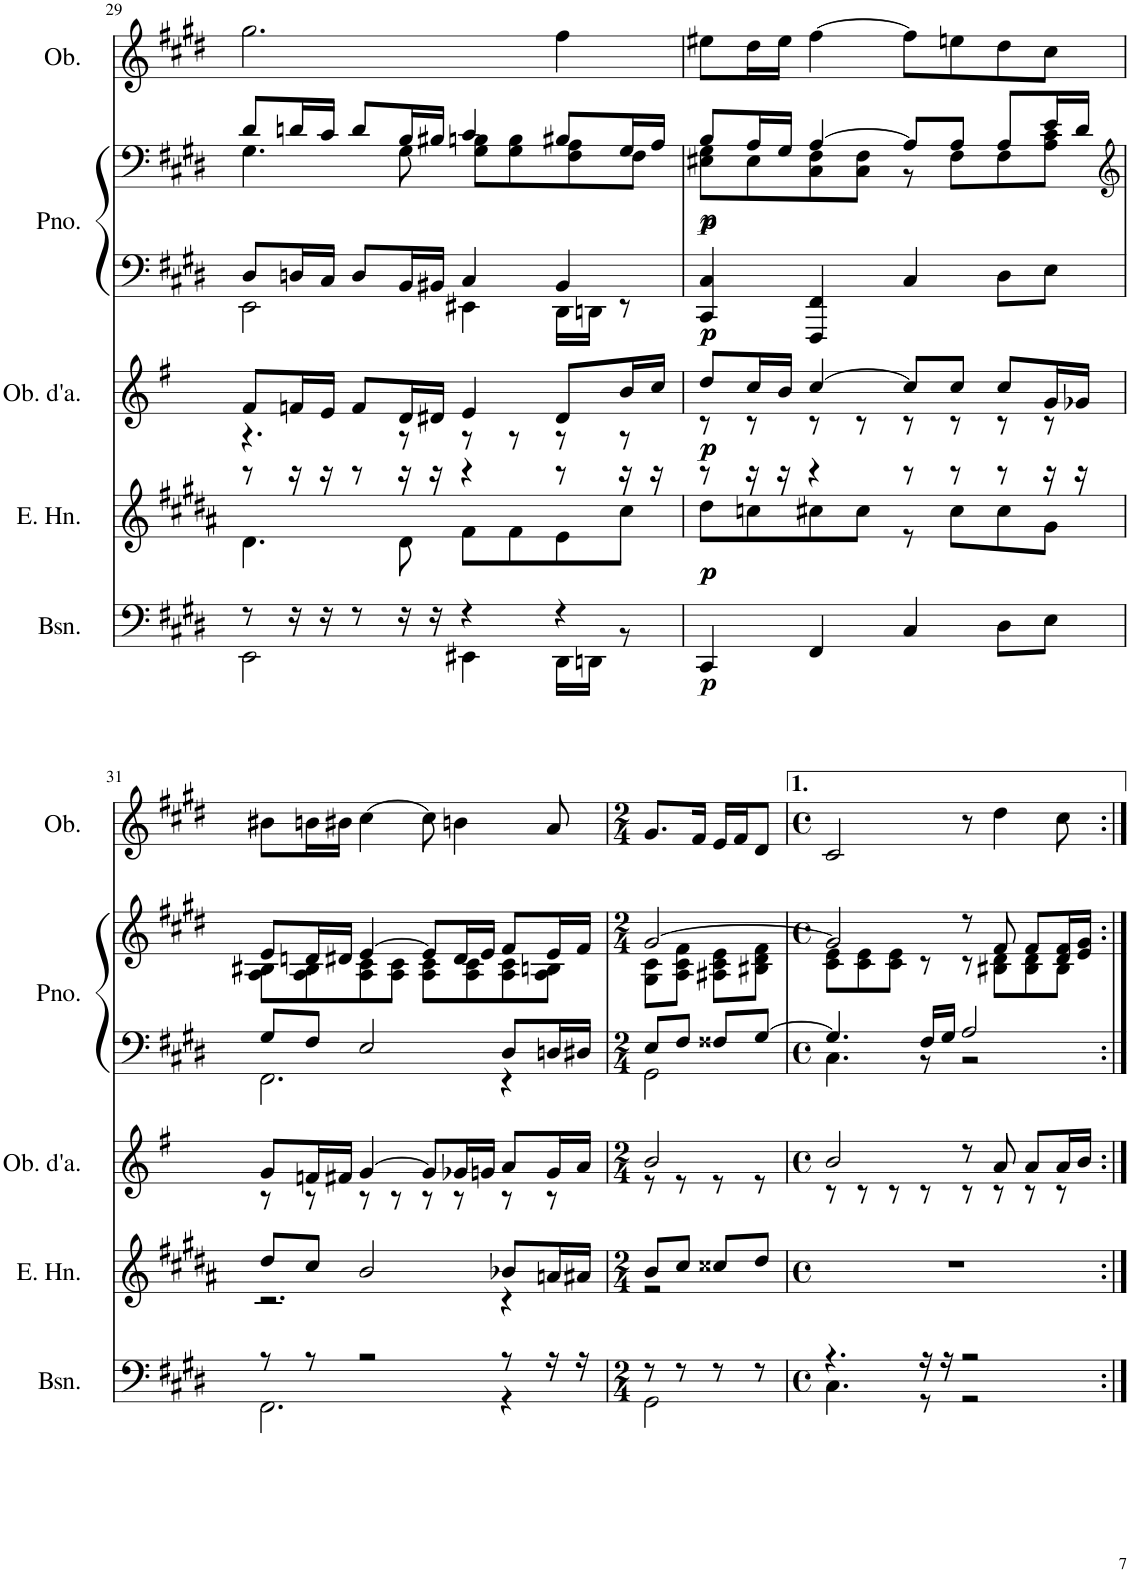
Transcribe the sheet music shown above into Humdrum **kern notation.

**kern	**dynam	**kern	**dynam	**kern	**dynam	**kern	**kern	**dynam	**kern
*part5	*part5	*part4	*part4	*part3	*part3	*part2	*part2	*part2	*part1
*staff6	*staff6	*staff5	*staff5	*staff4	*staff4	*staff3	*staff2	*staff2/3	*staff1
*I"Bassoon	*	*I"English Horn	*	*I"Oboe d'amore	*	*I"Grand Piano	*	*	*I"Oboe
*I'Bsn.	*	*I'E. Hn.	*	*I'Ob. d'a.	*	*I'Pno.	*	*	*I'Ob.
!!LO:PB:g=z
*clefF4	*	*clefG2	*	*clefG2	*	*clefF4	*clefF4	*	*clefG2
*	*	*Trd4c7	*	*Trd2c3	*	*	*	*	*
*k[f#c#g#d#]	*	*k[f#c#g#d#a#]	*	*k[f#]	*	*k[f#c#g#d#]	*k[f#c#g#d#]	*	*k[f#c#g#d#]
*M4/4	*	*M4/4	*	*M4/4	*	*M4/4	*M4/4	*	*M4/4
*met(c)	*	*met(c)	*	*met(c)	*	*met(c)	*met(c)	*	*met(c)
=29	=29	=29	=29	=29	=29	=29	=29	=29	=29
*^	*	*^	*	*^	*	*^	*^	*	*
8r	2EE\	.	8r	4.d#\	.	8f#/L	4.r	.	8D#/L	2EE\	8d#/L	4.G#\	.	2.gg#\
16r	.	.	16r	.	.	16fn/L	.	.	16Dn/L	.	16dn/L	.	.	.
16r	.	.	16r	.	.	16e/JJ	.	.	16C#/JJ	.	16c#/JJ	.	.	.
8r	.	.	8r	.	.	8f/L	.	.	8D/L	.	8d/L	.	.	.
16r	.	.	16r	8d#\	.	16d/L	8r	.	16BB/L	.	16B/L	8G#\	.	.
16r	.	.	16r	.	.	16d#X/JJ	.	.	16BB#X/JJ	.	16B#X/JJ	.	.	.
4r	4EE#X\	.	4r	8f#\L	.	4e/	8r	.	4C#/	4EE#X\	4c#/	8G#\ 8Bn\L	.	.
.	.	.	.	8f#\	.	.	8r	.	.	.	.	8G#\ 8B\	.	.
4r	16DD#\LL	.	8r	8e\	.	8d#/L	8r	.	4BB#/	16DD#\LL	8B#X/L	8F#\ 8A\	.	4ff#\
.	16DDn\JJ	.	.	.	.	.	.	.	.	16DDn\JJ	.	.	.	.
.	8r	.	16r	8cc#\J	.	16b/L	8r	.	.	8r	16G#/L	8F#\J	.	.
.	.	.	16r	.	.	16cc/JJ	.	.	.	.	16A/JJ	.	.	.
*v	*v	*	*	*	*	*	*	*	*v	*v	*	*	*	*
=30	=30	=30	=30	=30	=30	=30	=30	=30	=30	=30	=30	=30
!	!LO:DY:b	!	!	!LO:DY:b	!	!	!	!	!	!	!	!
!	!	!	!	!LO:DY:n=1:b	!	!	!LO:DY:b	!	!	!	!	!
!	!	!	!	!	!	!	!LO:DY:n=1:b	!	!	!	!LO:DY:b=2	!
!	!	!	!	!	!	!	!	!	!	!	!LO:DY:n=1:b=2	!
!	!	!	!	!	!	!	!	!	!	!	!LO:DY:n=2:b	!
!	!	!	!	!	!	!	!	!	!	!	!LO:DY:n=3:b	!
!	!	!	!	!	!	!	!	!	!	!	!LO:DY:n=4:b	!
4CC#/	p	8r	8dd#\L	p p	8dd/L	8r	p p	4CC#/ 4C#/	8B/L	8E#X\ 8G#\L	p p p p p	8ee#X\L
.	.	16r	8ccn\	.	16cc/L	8r	.	.	16A/L	8E#\	.	16dd#\L
.	.	16r	.	.	16b/JJ	.	.	.	16G#/JJ	.	.	16ee#\JJ
4FF#/	.	4r	8cc#X\	.	[4cc/	8r	.	4FFF#/ 4FF#/	[4A/	8C#\ 8F#\	.	[4ff#\
.	.	.	8cc#\J	.	.	8r	.	.	.	8C#\ 8F#\J	.	.
4C#/	.	8r	8r	.	8cc/L]	8r	.	4C#/	8A/L]	8r	.	8ff#\L]
.	.	8r	8cc#\L	.	8cc/J	8r	.	.	8A/J	8F#\L	.	8een\
8D#\L	.	8r	8cc#\	.	8cc/L	8r	.	8D#\L	8A/L	8F#\	.	8dd#\
8E\J	.	16r	8g#\J	.	16g/L	8r	.	8E\J	16e/L	8A\ 8c#\J	.	8cc#\J
.	.	16r	.	.	16g-X/JJ	.	.	.	16d#/JJ	.	.	.
!!LO:LB:g=z
=31	=31	=31	=31	=31	=31	=31	=31	=31	=31	=31	=31	=31
*	*	*	*	*	*	*	*	*	*clefG2	*	*	*
*^	*	*	*	*	*	*	*	*^	*	*	*	*
8r	2.FF#\	.	8dd#/L	2.r	.	8g/L	8r	.	8G#/L	2.FF#\	8e/L	8A\ 8B#X\L	.	8b#X\L
8r	.	.	8cc#/J	.	.	16fn/L	8r	.	8F#/J	.	16dn/L	8A\ 8B#\	.	16bn\L
.	.	.	.	.	.	16f#X/JJ	.	.	.	.	16d#X/JJ	.	.	16b#X\JJ
2r	.	.	2b/	.	.	[4g/	8r	.	2E/	.	[4e/	8A\ 8c#\	.	[4cc#\
.	.	.	.	.	.	.	8r	.	.	.	.	8A\ 8c#\J	.	.
.	.	.	.	.	.	8g/L]	8r	.	.	.	8e/L]	8A\ 8c#\L	.	8cc#\]
.	.	.	.	.	.	16g-X/L	8r	.	.	.	16d#/L	8A\ 8c#\	.	4bn\
.	.	.	.	.	.	16gn/JJ	.	.	.	.	16e/JJ	.	.	.
8r	4r	.	8b-X/L	4r	.	8a/L	8r	.	8D#/L	4r	8f#/L	8A\ 8c#\	.	.
16r	.	.	16an/L	.	.	16g/L	8r	.	16Dn/L	.	16e/L	8A\ 8Bn\J	.	8a/
16r	.	.	16a#X/JJ	.	.	16a/JJ	.	.	16D#X/JJ	.	16f#/JJ	.	.	.
=32	=32	=32	=32	=32	=32	=32	=32	=32	=32	=32	=32	=32	=32	=32
*M2/4	*	*	*M2/4	*	*	*M2/4	*	*	*M2/4	*	*M2/4	*	*	*M2/4
8r	2GG#\	.	8b/L	2r	.	2b/	8r	.	8E/L	2GG#\	[2g#/	8G#\ 8c#\L	.	8.g#/L
8r	.	.	8cc#/J	.	.	.	8r	.	8F#/J	.	.	8A\ 8c#\ 8f#\J	.	.
.	.	.	.	.	.	.	.	.	.	.	.	.	.	16f#/Jk
8r	.	.	8cc##X/L	.	.	.	8r	.	8F##X/L	.	.	8A#X\ 8c#\ 8e\L	.	16e/LL
.	.	.	.	.	.	.	.	.	.	.	.	.	.	16f#/J
8r	.	.	8dd#/J	.	.	.	8r	.	[8G#/J	.	.	8B#X\ 8d#\ 8f#\J	.	8d#/J
*	*	*	*v	*v	*	*	*	*	*	*	*	*	*	*
=33	=33	=33	=33	=33	=33	=33	=33	=33	=33	=33	=33	=33	=33
*M4/4	*	*	*M4/4	*	*M4/4	*	*	*M4/4	*	*M4/4	*	*	*M4/4
*met(c)	*	*	*met(c)	*	*met(c)	*	*	*met(c)	*	*met(c)	*	*	*met(c)
4.r	4.C#\	.	1r	.	2b/	8r	.	4.G#/]	4.C#\	2g#/]	8c#\ 8e\L	.	2c#/
.	.	.	.	.	.	8r	.	.	.	.	8c#\ 8e\	.	.
.	.	.	.	.	.	8r	.	.	.	.	8c#\ 8e\J	.	.
16r	8r	.	.	.	.	8r	.	16F#/LL	8r	.	8r	.	.
16r	.	.	.	.	.	.	.	16G#/JJ	.	.	.	.	.
2r	2r	.	.	.	8r	8r	.	2A/	2r	8r	8r	.	8r
.	.	.	.	.	8a/	8r	.	.	.	8f#/	8B#X\ 8d#\L	.	4dd#\
.	.	.	.	.	8a/L	8r	.	.	.	8f#/L	8B#\ 8d#\	.	.
.	.	.	.	.	16a/L	8r	.	.	.	16d#/ 16f#/L	8B#\J	.	8cc#\
.	.	.	.	.	16b/JJ	.	.	.	.	16e/ 16g#/JJ	.	.	.
*	*	*	*	*	*v	*v	*	*	*	*	*	*	*
*	*	*	*	*	*	*	*v	*v	*	*	*	*
*v	*v	*	*	*	*	*	*	*v	*v	*	*
=:|!	=:|!	=:|!	=:|!	=:|!	=:|!	=:|!	=:|!	=:|!	=:|!
*-	*-	*-	*-	*-	*-	*-	*-	*-	*-
